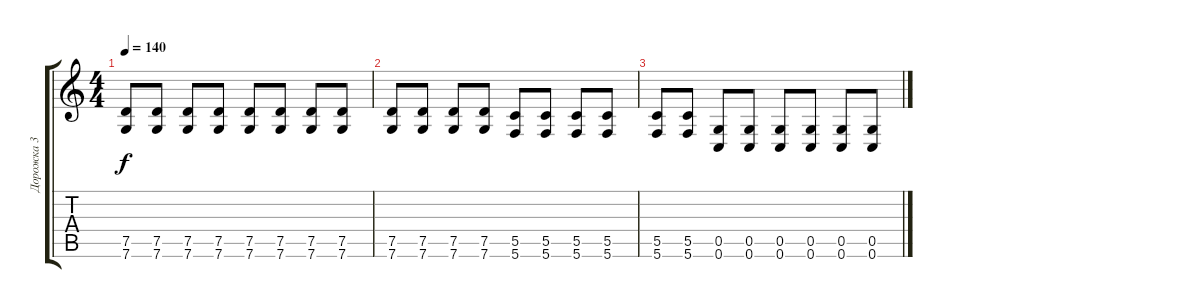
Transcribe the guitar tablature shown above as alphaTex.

\track ("Дорожка 3" "Дорожка 3") {instrument distortionguitar}
\staff {score tabs}
\tuning (D4 A3 F3 C3 G2 C2) {hide}
\ts (4 4)
\tempo 140
\clef g2
\ks c
(7.5 7.6).8{dy f} (7.5 7.6).8 (7.5 7.6).8 (7.5 7.6).8 (7.5 7.6).8 (7.5 7.6).8 (7.5 7.6).8 (7.5 7.6).8 |
(7.5 7.6).8 (7.5 7.6).8 (7.5 7.6).8 (7.5 7.6).8 (5.5 5.6).8 (5.5 5.6).8 (5.5 5.6).8 (5.5 5.6).8 |
(5.5 5.6).8 (5.5 5.6).8 (0.5 0.6).8 (0.5 0.6).8 (0.5 0.6).8 (0.5 0.6).8 (0.5 0.6).8 (0.5 0.6).8
